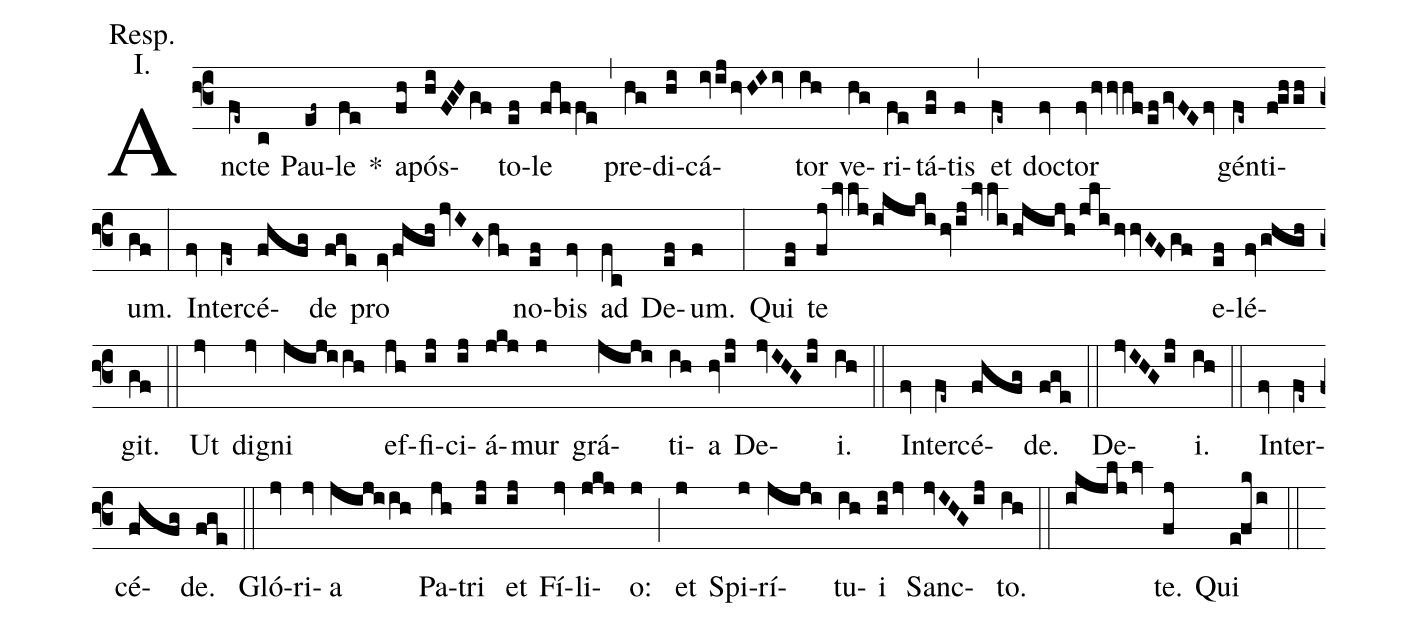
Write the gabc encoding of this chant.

annotation: Resp.;
annotation: I.;
%%
(f3)
Anc(fe~)te(c) Pau(ef~)le(fe) *() a(fh)pós(hiFGHgf)to(ef)le(fhffe) (,)
pre(hg)di(hi)cá(ivijhvHIiv)tor(ih) ve(hg)ri(fe)tá(fg)tis(f) (,)
et(fe~) doc(fv)tor(fvhvhvhfefgvFEfv) gén(fe~)ti(fghgh)um.(gf) (:)
In(fv)ter(fe~)cé(fhfg)de(fge) pro(evfhghjvIGhf) no(ef)bis(fv) ad(fc) De(ef)um.(f) (:)
Qui(ef) te(fjlvljikjkihvijlvlihjijhjlihvhvGFgf) e(ef)lé(fvghgh)git.(gf) (::)

Ut(jv) dig(jv)ni(jijiih) ef(jh)fi(ij)ci(ij)á(jkj)mur(j) grá(jiji)ti(ih)a(hvij) De(jvIHGij)i.(ih) (::)

In(fv)ter(fe~)cé(fhfg)de.(fge) (::)

De(jvIHGij)i.(ih) (::)

In(fv)ter(fe~)cé(fhfg)de.(fge) (::)

Gló(jv)ri(jv)a(jijiih) Pa(jh)tri(ij) et(ij) Fí(jv)li(jkj)o:(j) (;)
et(j) Spi(j)rí(jiji)tu(ih)i(hijv) Sanc(jvIHGij)to.(ih) (::)

(ikjljlv) te.(fj) Qui(efki) (::)
